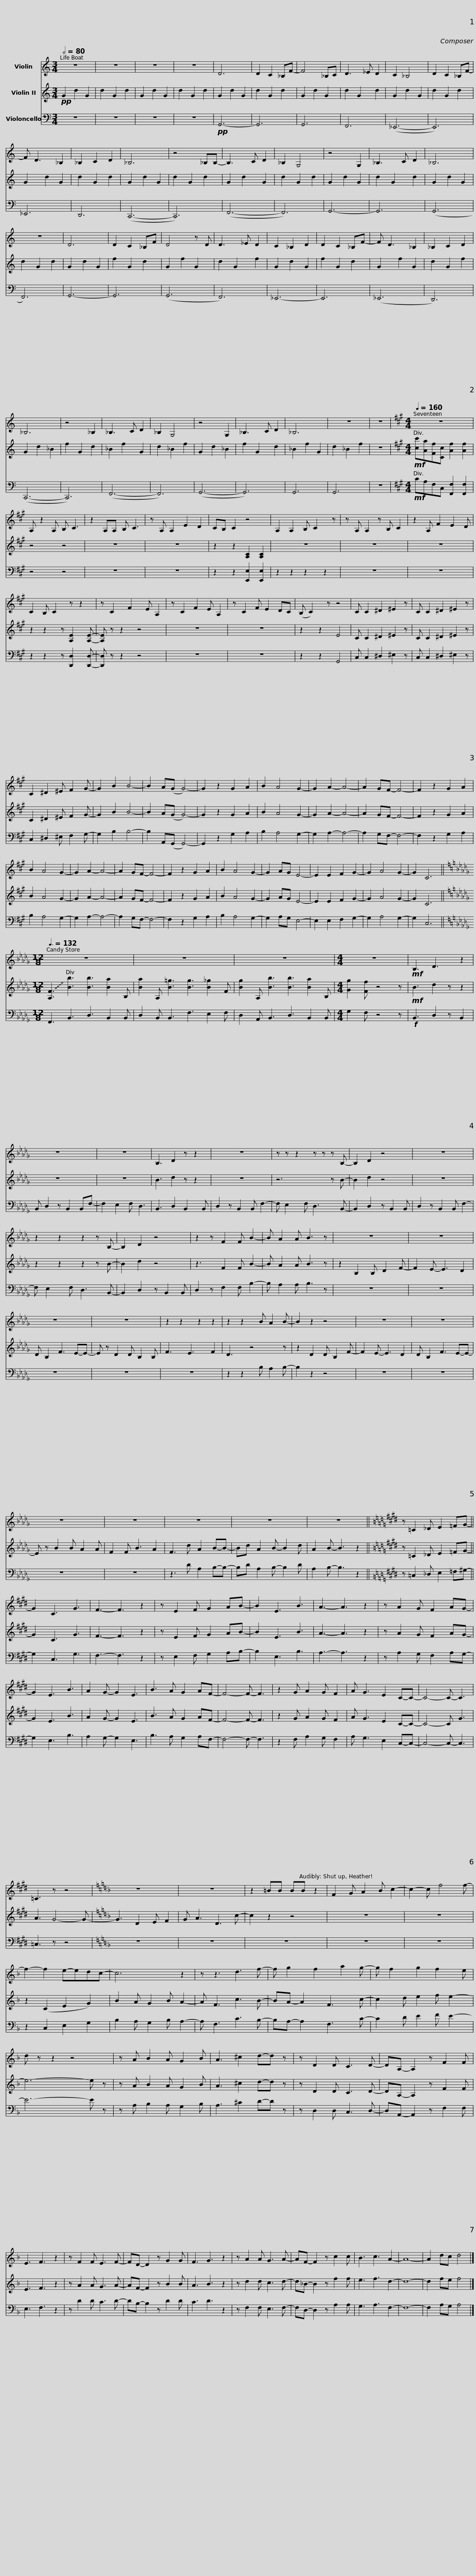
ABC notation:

X:1
%%score 1 2 3
L:1/8
Q:1/2=80
M:3/4
I:linebreak $
K:C
V:1 treble
V:2 treble
V:3 bass
V:1
 z6 | z6 | z6 | z6 | D6 | %5
 D2 C2 _B,F- | F4 _B,C | D3 _E D2 |$ C2 _B,4 | D2 C2 _B,F- | %10
 F D3 _B,2 | _B,2 C2 D2 | _B,6 | z4 _B,B,- | B,3 C D2 | %15
 _B,2 G,4 |$ z4 G,2 | _B,3 C D2 | _B,6 | z6 | %20
 D6 | D2 C2 _B,F | D4 z D | D3 _E D2 | C2 _B,2 D2 |$ %25
 D2 C2 _B,F- | F D3 _B,2 | _B,2 C2 D2 | _B,6 | z4 _B,2 | %30
 _B,3 C D2 | _B,2 G,4 | z4 G,2 |$ _B,3 C D2 | _B,6 | %35
 z6 | z6 |[K:A][M:4/4][Q:1/4=160] z8 | A, z2 A, B, C3 |$ z2 A,A, B, C3 | %40
 z A, A,2 E2 D2 | CB, C2 z4 | A,2 A,2 B, C2 z | z A, A,2 z B, C2 |$ z2 A, F2 E2 D | %45
 C2 B, C2 z z2 | z C2 F2 E A,2 | z C2 F2 E A,2 | z C2 F E2 DC |$ (B, C2) z z4 | %50
 C C2 ^D2 ^E2 z | C C2 ^D2 ^E2 z | C2 ^D2 ^E F2 G- | G2 B2 B4- |$ B2 A(G G4-) | %55
 G2 z2 G2 A2 | B2 A4 G2- | G2 A2- A4- | A2 GF- F4- | F2 z2 G2 A2 | %60
 B2 A4 G2- | G2 A2- A4- | A2 GF- F4- |$ F2 z2 G2 A2 | B2 A4 G2- | %65
 G2 AG E4- | E2 E2 F2 G2- | G2 A4 G2- | G2 C6 ||$[K:Db][M:12/8][Q:3/8=132] z12 | %70
 z12 | z12 |[M:4/4] z8 |!mf! B,3 D3 z2 |$ z8 | %75
 z8 | B,3 D2 z z2 | z8 | z z z2 z z z B,- | B,2 D2 z4 |$ %80
 z8 | z2 z2 z2 z B,- | B,2 D2 z4 | z2 z F2 F B2- | B A2 A B3 z | %85
 z8 |$ z8 | z8 | z8 | z2 z2 z2 z2 | %90
 z2 z2 B A2 B- | B2 z2 z4 | z8 |$ z8 | z8 | %95
 z8 | z8 | z8 | z8 ||$[K:E] z =C2 _D E2 =FG- || %100
 G2 C3 G3 | F3- F3 z2 | z E2 F G2 AB- | B2 E3 B3 | A3- A3 z2 | %105
 z A2 G F2 AG- |$ G2 E3 B3 | A2 G- G2 E3 | B3 A G2 AF- | F4- F- F3 | %110
 z2 G A2 G F2 | A G3 E2 C-C- | C4- C- C3 |$ =C3 z z4 |[K:F] z8 | %115
 z8 | z2 =BB BB z2 | F2 G A2 B c2- | c2- c f4 f- | f2- f2 e-edc- |$ %120
 c6 z2 | z z3 d3 f- | f g2 f2 a2 g- | g f2 g2 f2 e | d z z2 z4 | %125
 z A B2 A G2 B |$ A3 ^c2 d-d z | z D2 D C3 D- | DA,- A,2 z F2 F | E3 F3 z2 | %130
 z F2 F E3 F- | FD- D2 z G2 G |$ F3 G3 z2 | z A2 A G3 A- | AF- F2 z c2 c | %135
 B3 c3 A2- | A8- | A2 dc d4 |] %138
V:2
!pp! G2 d2 G2 | d2 G2 d2 | G2 d2 G2 | d2 G2 d2 | G2 d2 G2 | %5
 d2 G2 d2 | G2 d2 G2 | d2 G2 d2 |$ G2 d2 G2 | d2 G2 d2 | %10
 G2 d2 G2 | d2 G2 d2 | G2 d2 G2 | d2 G2 d2 | G2 d2 G2 | %15
 d2 G2 d2 |$ G2 d2 G2 | d2 G2 d2 | G2 d2 G2 | d2 G2 d2 | %20
 G2 d2 G2 | f2 G2 d2 | G2 f2 G2 | d2 G2 f2 | G2 d2 G2 |$ %25
 f2 G2 d2 | G2 f2 G2 | d2 G2 f2 | G2 d2 _B2 | f2 G2 d2 | %30
 _B2 f2 G2 | d2 _B2 f2 | G2 d2 _B2 |$ f2 G2 d2 | _B2 f2 G2 | %35
 d2 _B2 f2 | z6 |[K:A][M:4/4]!mf! [cc'][Aa][Ff][Cc] [Af]2 [Af]2 | z4 z4 |$ z8 | %40
 z8 | z2 z2 [A,C]2 [A,C]2 | z8 | z8 |$ z8 | %45
 z2 z2 z [A,E]2 [A,E]- | [A,E] z z2 z4 | z8 | z8 |$ z2 z2 E4 | %50
 C C2 ^D2 ^E2 z | C C2 ^D2 ^E2 z | C2 ^D2 ^E F2 G- | G2 B2 B4- |$ B2 A(G G4-) | %55
 G2 z2 G2 A2 | B2 A4 G2- | G2 A2- A4- | A2 GF- F4- | F2 z2 G2 A2 | %60
 B2 A4 G2- | G2 A2- A4- | A2 GF- F4- |$ F2 z2 G2 A2 | B2 A4 G2- | %65
 G2 AG E4- | E2 E2 F2 G2- | G2 A4 G2- | G2 C6 ||$[K:Db][M:12/8] !~(![A,F]3 !~)![Bb]3 [Bb]3 [Ba]2 B, | %70
 [Ba]2 A, [B=g]3 [Bg]3 [B_g]2 F | [Bg]2 A, [Bb]3 [Bb]3 [Ba]2 B, |[M:4/4] [Gg]2 [Ff] z4 z |!mf! B3 d2 z z2 |$ z8 | %75
 z8 | B3 d2 z z2 | z8 | z6 z B- | B2 d2 z4 |$ %80
 z8 | z2 z2 z2 z B- | B2 d2 z4 | z3 F2 F B2- | B A2 A B3 z | %85
 z2 B,2 B, D2 F- |$ F2 E- E3 D2 | D B,2 F3 E-E- | E z D2 D B,2 B, | F3 E3 F2 | %90
 D3 z4 z | z2 D2 D B,2 F- | F2 E- E3 D2 |$ D B,2 F3 E-E- | E z B2 B A2 A | %95
 F2 F B3 A2 | F3 d A2 B-B- | Bd A2 B- B2 d | A2 B- B3 z2 ||$[K:E] z =C2 _D E2 =FG- || %100
 G2 C3 G3 | F3- F3 z2 | z E2 F G2 AB- | B2 E3 B3 | A3- A3 z2 | %105
 z A2 G F2 AG- |$ G2 E3 B3 | A2 G- G2 E3 | B3 A G2 AF- | F4- F- F3 | %110
 z2 G A2 G F2 | A G3 E2 C-C- | C4- C G3 |$ A3 G4- G- |[K:F] G3 D2 E F2 | %115
 G A3 D3 c- | c2 z2 z4 | z8 | z8 | z2 (C2 E2 G2) |$ %120
 B2 A G2 B A2- | A F3 c3 B- | BA- A2 F3 c- | c2 d e2 f e2- | e6- e z | %125
 z A B2 A G2 B |$ A3 ^c2 d-d z | z D2 D C3 D- | DA,- A,2 z F2 F | E3 F3 z2 | %130
 z A2 A G3 A- | AF- F2 z B2 B |$ A3 B3 z2 | z d2 d c3 d- | d!courtesy!_B- B2 z f2 f | %135
 e3 f3 d2- | d8- | d2 fe f4 |] %138
V:3
 z6 | z6 | z6 | z6 |!pp! G,,6- | %5
 G,,6 | G,,6 | F,,6 |$ (_E,,6- | E,,6) | %10
 _E,,6 | D,,6 | (C,,6- | C,,6) | (F,,6- | %15
 F,,6) |$ G,,6- | G,,6 | (G,,6 | F,,6) | %20
 G,,6- | G,,6 | (G,,6 | F,,6) | _E,,6- |$ %25
 E,,6 | (_E,,6 | D,,6) | (C,,6- | C,,6) | %30
 (F,,6- | F,,6) | (G,,6- |$ G,,6) | G,,6 | %35
 G,,6 | z6 |[K:A][M:4/4]!mf! CA,F,C, [F,,F,]2 [F,,F,]2 | z4 z4 |$ z8 | %40
 z8 | z2 z2 [E,,E,]2 [E,,E,]2 | z2 z2 z2 z2 | z8 |$ z8 | %45
 z2 z2 z [D,,D,]2 [D,,D,]- | [D,,D,] z z2 z4 | z8 | z8 |$ z2 z2 G,,4 | %50
 C, C,2 ^D,2 ^E,2 z | C, C,2 ^D,2 ^E,2 z | C,2 ^D,2 ^E, F,2 G,- | G,2 B,2 B,4- |$ B,2 A,,(G,, G,,4-) | %55
 G,,2 z2 G,2 A,2 | B,2 A,4 G,2- | G,2 A,2- A,4- | A,2 G,F,- F,4- | F,2 z2 G,2 A,2 | %60
 B,2 A,4 G,2- | G,2 A,2- A,4- | A,2 G,F,- F,4- |$ F,2 z2 G,2 A,2 | B,2 A,4 G,2- | %65
 G,2 A,G, E,4- | E,2 E,2 F,2 G,2- | G,2 A,4 G,2- | G,2 C,6 ||$[K:Db][M:12/8] F,,3 B,,3 D,3 B,,2 B,, | %70
 D,2 B,, B,,3 F,3 E,2 F, | D,2 A,, B,,3 D,3 B,,2 B,, |[M:4/4] G,2 F, z4 z |!f! B,,3 D,2 z B,,2 |$ B,, D,2 z B,,2 B,,F,- | %75
 F,2 E,2 F, D,3 | B,,3 D,2 B,,2 B,, | D,2 z B,,2 B,, F,2- | F, E,2 F, D,3 B,,- | B,,2 D,2 z B,,2 B,, |$ %80
 D,2 z B,,2 B,, F,2- | F, E,2 F, D,3 B,,- | B,,2 D,2 z B,,2 B,, | D,2 z F,2 F, B,2- | B, A,2 A, B,3 z | %85
 z8 |$ z8 | z8 | z8 | z8 | %90
 z2 z2 B, A,2 B,- | B,2 z2 z4 | z8 |$ z8 | z8 | %95
 z8 | z3 D A,2 B,-B,- | B,D A,2 B,- B,2 D | A,2 B,- B,3 z2 ||$[K:E] z =C,2 _D, E,2 =F,^G,- || %100
 G,2 C,3 G,3 | F,3- F,3 z2 | z E,2 F, G,2 A,B,- | B,2 E,3 B,3 | A,3- A,3 z2 | %105
 z A,2 G, F,2 A,G,- |$ G,2 E,3 B,3 | A,2 G,- G,2 E,3 | B,3 A, G,2 A,F,- | F,4- F,- F,3 | %110
 z2 F, A,2 G, F,2 | A, G,3 E,2 C,-C,- | C,4- C,- C,3 |$ =C,3 z z4 |[K:F] z8 | %115
 z8 | z8 | z8 | z8 | z2 C,2 E,2 G,2 |$ %120
 B,2 A, G,2 B, A,2- | A, F,3 C3 B,- | B,A,- A,2 F,3 C- | C2 D E2 F E2- | E6- E z | %125
 z A, B,2 A, G,2 B, |$ A,3 ^C2 D-D z | z D,2 D, C,3 D,- | D,A,,- A,,2 z F,2 F, | E,3 F,3 z2 | %130
 z D2 D C3 D- | DB,- B,2 z D2 D |$ C3 D3 z2 | z F,2 F, E,3 F,- | F,D,- D,2 z A,2 A, | %135
 G,3 A,3 F,2- | F,8- | F,2 A,G, A,4 |] %138
